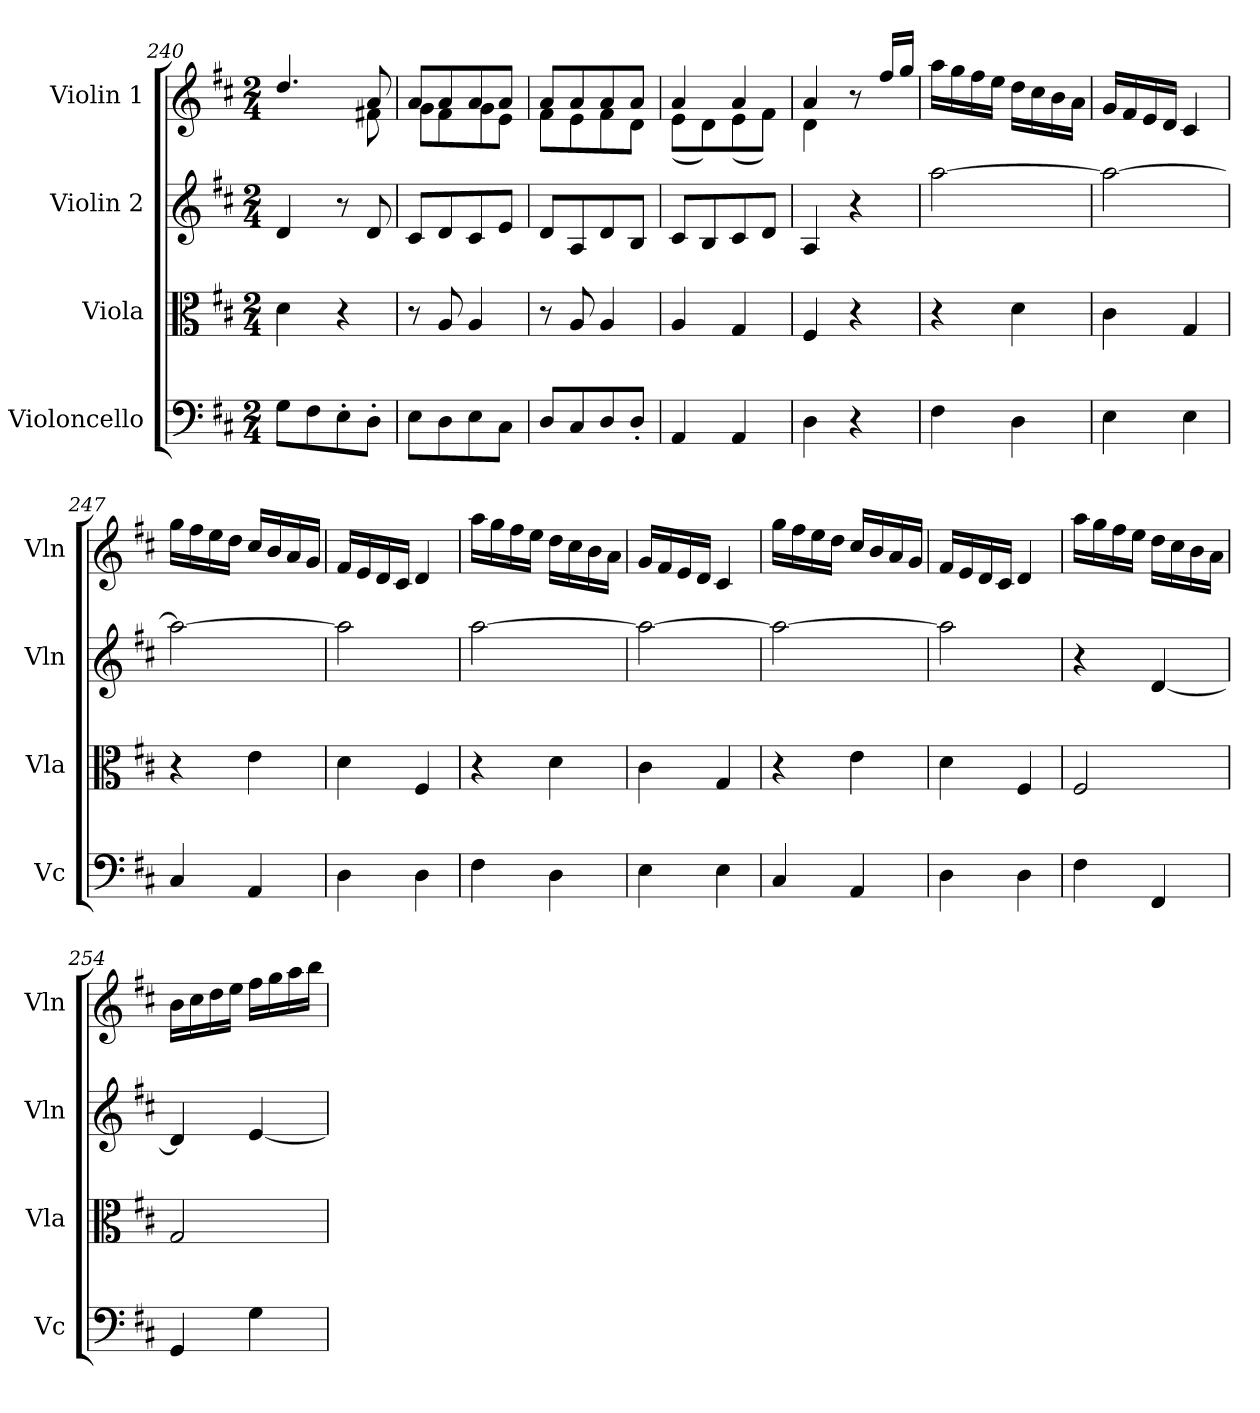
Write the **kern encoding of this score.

**kern	**kern	**kern	**kern
*part4	*part3	*part2	*part1
*staff4	*staff3	*staff2	*staff1
*I"Violoncello	*I"Viola	*I"Violin 2	*I"Violin 1
*I'Vc	*I'Vla	*I'Vln	*I'Vln
*clefF4	*clefC3	*clefG2	*clefG2
*k[f#c#]	*k[f#c#]	*k[f#c#]	*k[f#c#]
*M2/4	*M2/4	*M2/4	*M2/4
=240	=240	=240	=240
*	*	*	*^
8G\L	4d\	4d/	4.dd/	4.reyy
8F#\	.	.	.	.
8E'\	4r	8r	.	.
8D'\J	.	8d/	8a/	8f#X\
=241	=241	=241	=241	=241
8E\L	8r	8c#/L	8a/L	8g\L
8D\	8A/	8d/	8a/	8f#\
8E\	4A/	8c#/	8a/	8g\
8C#\J	.	8e/J	8a/J	8e\J
=242	=242	=242	=242	=242
8D/L	8r	8d/L	8a/L	8f#\L
8C#/	8A/	8A/	8a/	8e\
8D/	4A/	8d/	8a/	8f#\
8D'/J	.	8B/J	8a/J	8d\J
=243	=243	=243	=243	=243
4AA/	4A/	8c#/L	4a/	(<8e\L
.	.	8B/	.	8d\)
4AA/	4G/	8c#/	4a/	(<8e\
.	.	8d/J	.	8f#\J)
=244	=244	=244	=244	=244
4D\	4F#/	4A/	4a/	4d\
4r	4r	4r	8r	4reyy
.	.	.	16ff#/LL	.
.	.	.	16gg/JJ	.
*	*	*	*v	*v
=245	=245	=245	=245
4F#\	4r	[2aa\	16aa\LL
.	.	.	16gg\
.	.	.	16ff#\
.	.	.	16ee\JJ
4D\	4d\	.	16dd\LL
.	.	.	16cc#\
.	.	.	16b\
.	.	.	16a\JJ
=246	=246	=246	=246
4E\	4c#\	2aa\_	16g/LL
.	.	.	16f#/
.	.	.	16e/
.	.	.	16d/JJ
4E\	4G/	.	4c#/
!!LO:LB:g=z
=247	=247	=247	=247
4C#/	4r	2aa\_	16gg\LL
.	.	.	16ff#\
.	.	.	16ee\
.	.	.	16dd\JJ
4AA/	4e\	.	16cc#/LL
.	.	.	16b/
.	.	.	16a/
.	.	.	16g/JJ
=248	=248	=248	=248
4D\	4d\	2aa\]	16f#/LL
.	.	.	16e/
.	.	.	16d/
.	.	.	16c#/JJ
4D\	4F#/	.	4d/
=249	=249	=249	=249
4F#\	4r	[2aa\	16aa\LL
.	.	.	16gg\
.	.	.	16ff#\
.	.	.	16ee\JJ
4D\	4d\	.	16dd\LL
.	.	.	16cc#\
.	.	.	16b\
.	.	.	16a\JJ
=250	=250	=250	=250
4E\	4c#\	2aa\_	16g/LL
.	.	.	16f#/
.	.	.	16e/
.	.	.	16d/JJ
4E\	4G/	.	4c#/
=251	=251	=251	=251
4C#/	4r	2aa\_	16gg\LL
.	.	.	16ff#\
.	.	.	16ee\
.	.	.	16dd\JJ
4AA/	4e\	.	16cc#/LL
.	.	.	16b/
.	.	.	16a/
.	.	.	16g/JJ
=252	=252	=252	=252
4D\	4d\	2aa\]	16f#/LL
.	.	.	16e/
.	.	.	16d/
.	.	.	16c#/JJ
4D\	4F#/	.	4d/
=253	=253	=253	=253
4F#\	2F#/	4r	16aa\LL
.	.	.	16gg\
.	.	.	16ff#\
.	.	.	16ee\JJ
4FF#/	.	[4d/	16dd\LL
.	.	.	16cc#\
.	.	.	16b\
.	.	.	16a\JJ
=254	=254	=254	=254
4GG/	2G/	4d/]	16b\LL
.	.	.	16cc#\
.	.	.	16dd\
.	.	.	16ee\JJ
4G\	.	[4e/	16ff#\LL
.	.	.	16gg\
.	.	.	16aa\
.	.	.	16bb\JJ
=	=	=	=
*-	*-	*-	*-
